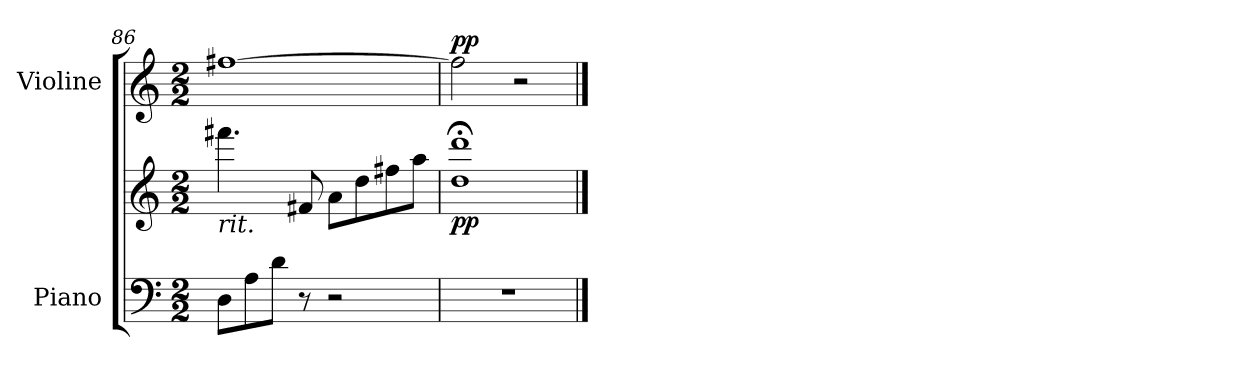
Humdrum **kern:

**kern	**kern	**dynam	**kern	**dynam
*part2	*part2	*part2	*part1	*part1
*staff3	*staff2	*staff2/3	*staff1	*staff1
*I"Piano	*	*	*I"Violine	*
*I'Pno	*	*	*I'Vl.	*
*clefF4	*clefG2	*	*clefG2	*
*k[]	*k[]	*	*k[]	*
*M2/2	*M2/2	*	*M2/2	*
=86	=86	=86	=86	=86
!	!LO:TX:b:i:t=rit.	!	!	!
8D\L	4.fff#X\	.	[1ff#X	.
8A\	.	.	.	.
8d\J	.	.	.	.
8r	8f#X/	.	.	.
2r	8a\L	.	.	.
.	8dd\	.	.	.
.	8ff#X\	.	.	.
.	8aa\J	.	.	.
=87	=87	=87	=87	=87
*	*^	*	*	*
!	!	!	!LO:DY:b	!	!LO:DY:a
1r	1ddd;<	1dd	pp	2ff#\]	pp
.	.	.	.	2r	.
*	*v	*v	*	*	*
==	==	==	==	==
*-	*-	*-	*-	*-
